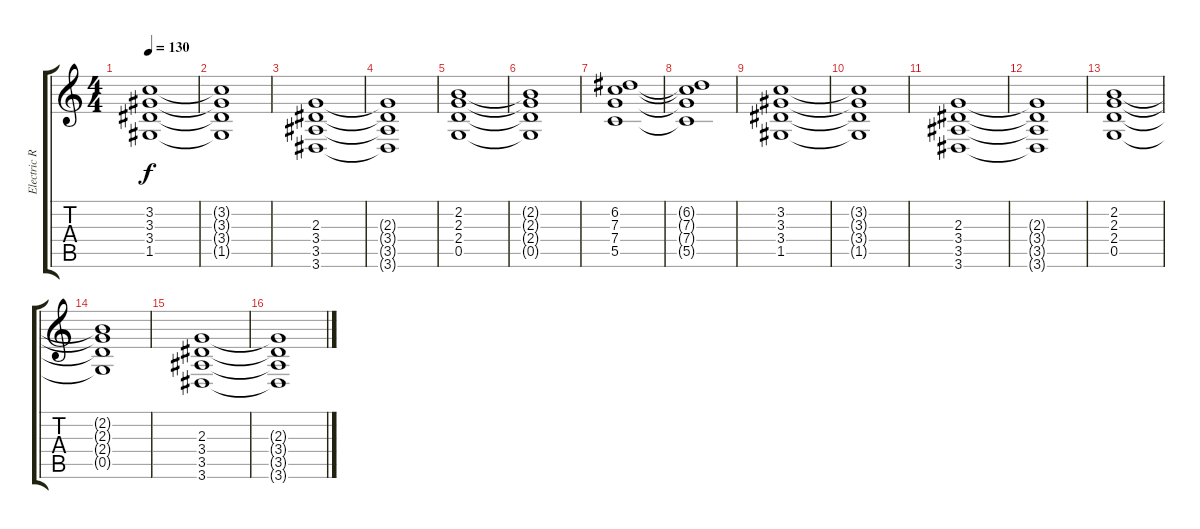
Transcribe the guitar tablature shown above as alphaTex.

\track ("Electric Rhythm" "Electric R") {instrument distortionguitar}
\staff {score tabs}
\tuning (D4 A3 F3 C3 G2 C2) {hide}
\ts (4 4)
\tempo 130
\clef g2
\ks c
(3.2 3.3 3.4 1.5).1{dy f} |
(3.2{t} 3.3{t} 3.4{t} 1.5{t}).1 |
(2.3 3.4 3.5 3.6).1 |
(2.3{t} 3.4{t} 3.5{t} 3.6{t}).1 |
(2.2 2.3 2.4 0.5).1 |
(2.2{t} 2.3{t} 2.4{t} 0.5{t}).1 |
(6.2 7.3 7.4 5.5).1 |
(6.2{t} 7.3{t} 7.4{t} 5.5{t}).1 |
(3.2 3.3 3.4 1.5).1 |
(3.2{t} 3.3{t} 3.4{t} 1.5{t}).1 |
(2.3 3.4 3.5 3.6).1 |
(2.3{t} 3.4{t} 3.5{t} 3.6{t}).1 |
(2.2 2.3 2.4 0.5).1 |
(2.2{t} 2.3{t} 2.4{t} 0.5{t}).1 |
(2.3 3.4 3.5 3.6).1 |
(2.3{t} 3.4{t} 3.5{t} 3.6{t}).1
